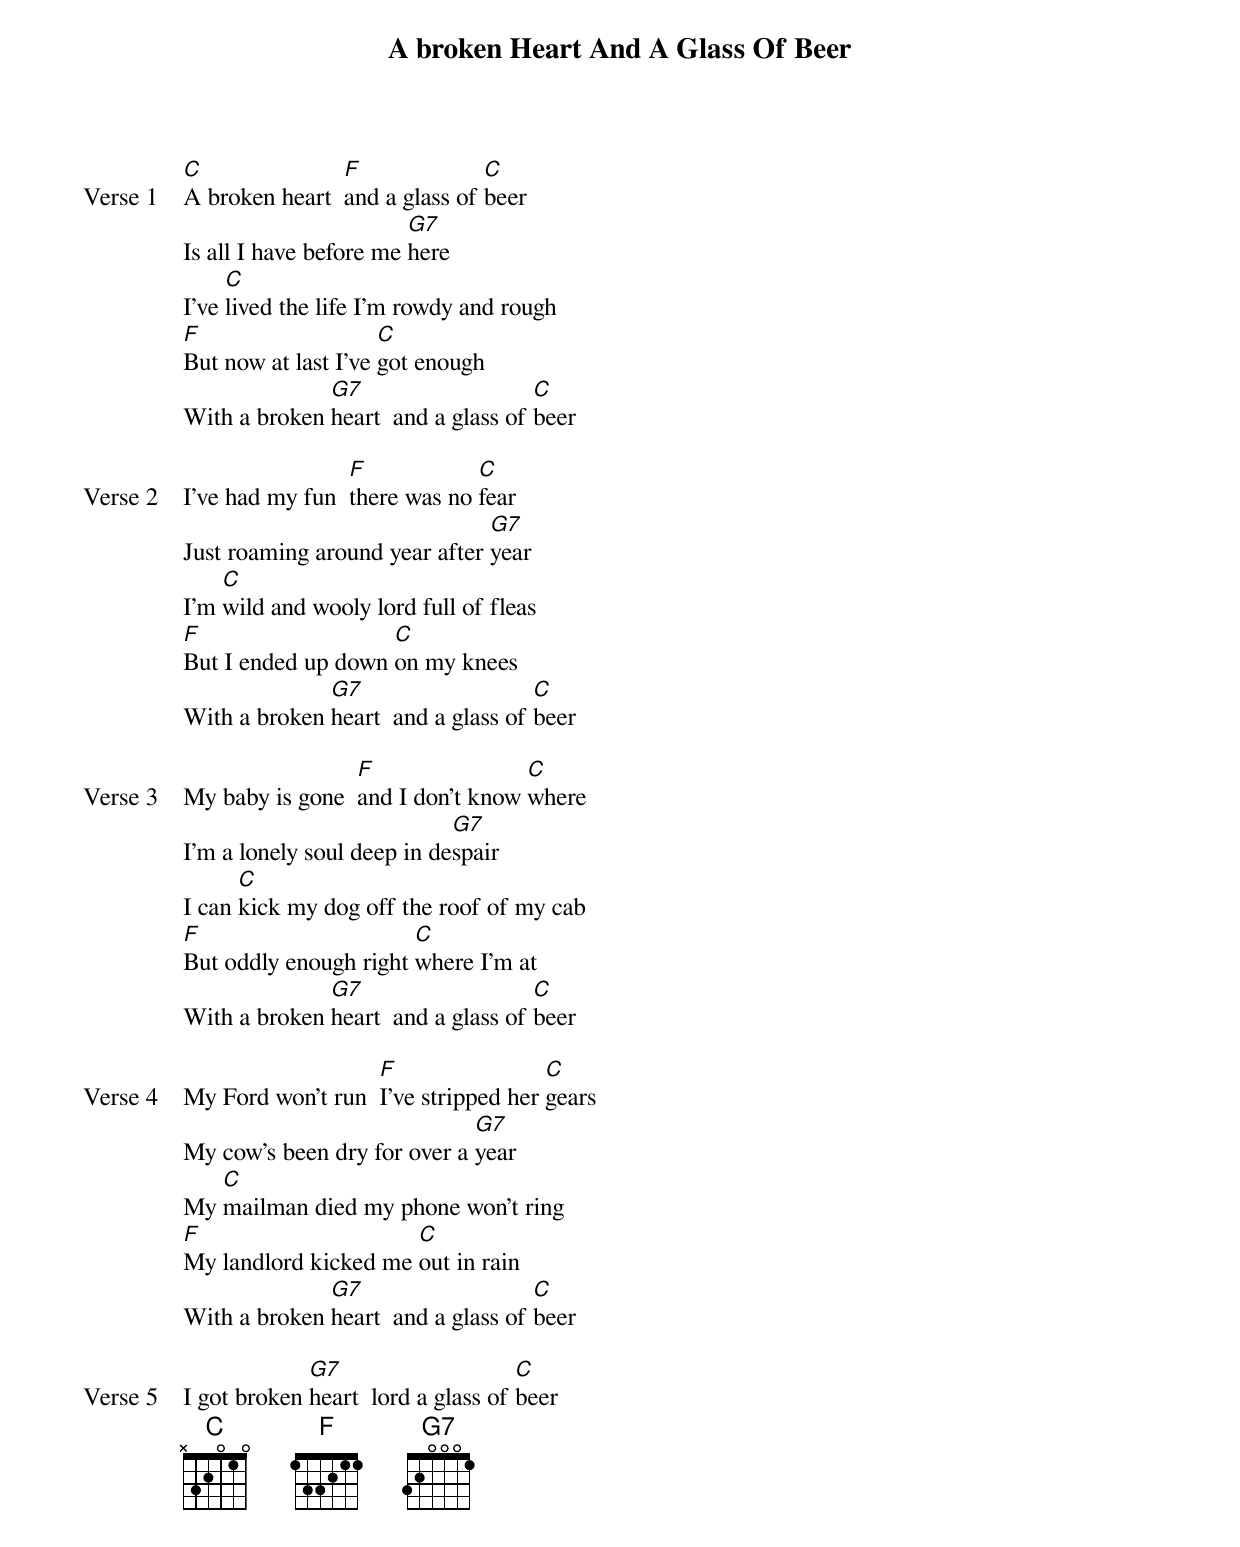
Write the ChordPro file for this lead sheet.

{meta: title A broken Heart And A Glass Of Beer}
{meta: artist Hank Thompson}
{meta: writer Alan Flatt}

{start_of_verse: Verse 1}
[C]A broken heart  [F]and a glass of [C]beer
Is all I have before me [G7]here
I’ve [C]lived the life I’m rowdy and rough
[F]But now at last I’ve [C]got enough
With a broken [G7]heart  and a glass of [C]beer
{end_of_verse}

{start_of_verse: Verse 2}
I’ve had my fun  [F]there was no [C]fear
Just roaming around year after [G7]year
I’m [C]wild and wooly lord full of fleas
[F]But I ended up down [C]on my knees
With a broken [G7]heart  and a glass of [C]beer
{end_of_verse}

{start_of_verse: Verse 3}
My baby is gone  [F]and I don’t know [C]where
I’m a lonely soul deep in de[G7]spair
I can [C]kick my dog off the roof of my cab
[F]But oddly enough right [C]where I’m at
With a broken [G7]heart  and a glass of [C]beer
{end_of_verse}

{start_of_verse: Verse 4}
My Ford won’t run  [F]I’ve stripped her [C]gears
My cow’s been dry for over a [G7]year
My [C]mailman died my phone won’t ring
[F]My landlord kicked me [C]out in rain
With a broken [G7]heart  and a glass of [C]beer
{end_of_verse}

{start_of_verse: Verse 5}
I got broken [G7]heart  lord a glass of [C]beer
{end_of_verse}
